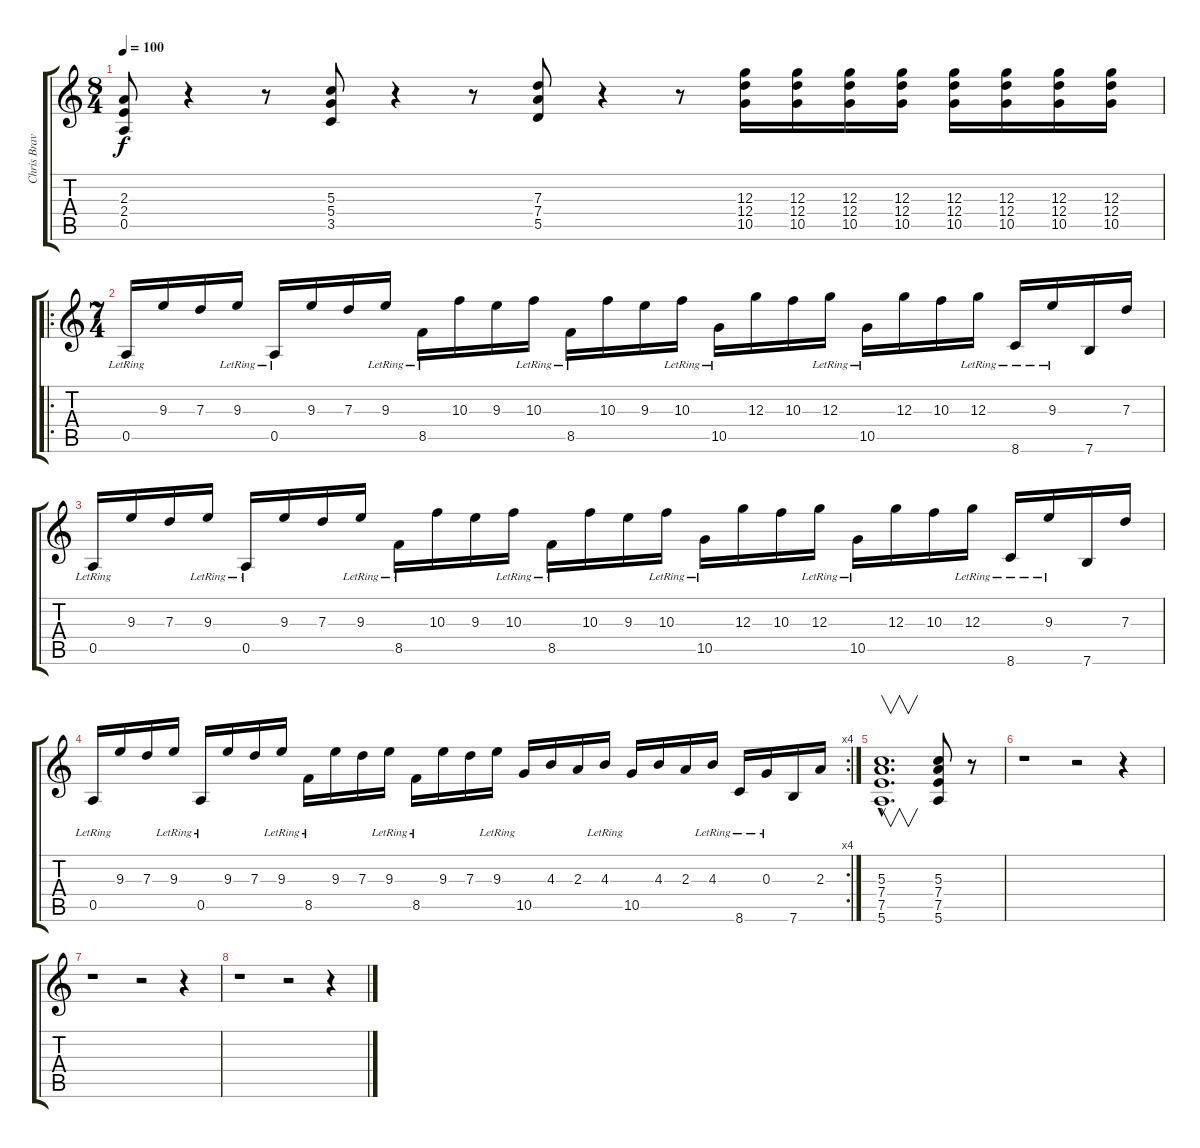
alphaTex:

\track ("Chris Brave" "Chris Brav") {instrument electricguitarmuted}
\staff {score tabs}
\tuning (E4 B3 G3 D3 A2 E2) {hide}
\ts (8 4)
\tempo 100
\clef g2
\ks c
(2.3 2.4 0.5).8{dy f} r.4 r.8 (5.3 5.4 3.5).8 r.4 r.8 (7.3 7.4 5.5).8 r.4 r.8 (12.3 12.4 10.5).16 (12.3 12.4 10.5).16 (12.3 12.4 10.5).16 (12.3 12.4 10.5).16 (12.3 12.4 10.5).16 (12.3 12.4 10.5).16 (12.3 12.4 10.5).16 (12.3 12.4 10.5).16 |
\ro
\ts (7 4)
0.5{lr}.16 9.3.16 7.3.16 9.3{lr}.16 0.5{lr}.16 9.3.16 7.3.16 9.3{lr}.16 8.5{lr}.16 10.3.16 9.3.16 10.3{lr}.16 8.5{lr}.16 10.3.16 9.3.16 10.3{lr}.16 10.5{lr}.16 12.3.16 10.3.16 12.3{lr}.16 10.5{lr}.16 12.3.16 10.3.16 12.3{lr}.16 8.6{lr}.16 9.3{lr}.16 7.6.16 7.3.16 |
0.5{lr}.16 9.3.16 7.3.16 9.3{lr}.16 0.5{lr}.16 9.3.16 7.3.16 9.3{lr}.16 8.5{lr}.16 10.3.16 9.3.16 10.3{lr}.16 8.5{lr}.16 10.3.16 9.3.16 10.3{lr}.16 10.5{lr}.16 12.3.16 10.3.16 12.3{lr}.16 10.5{lr}.16 12.3.16 10.3.16 12.3{lr}.16 8.6{lr}.16 9.3{lr}.16 7.6.16 7.3.16 |
\rc 4
0.5{lr}.16 9.3.16 7.3.16 9.3{lr}.16 0.5{lr}.16 9.3.16 7.3.16 9.3{lr}.16 8.5{lr}.16 9.3.16 7.3.16 9.3{lr}.16 8.5{lr}.16 9.3.16 7.3.16 9.3{lr}.16 10.5{lr}.16 4.3.16 2.3.16 4.3{lr}.16 10.5{lr}.16 4.3.16 2.3.16 4.3{lr}.16 8.6{lr}.16 0.3{lr}.16 7.6.16 2.3.16 |
(5.3{hac} 7.4{hac} 7.5{hac} 5.6{hac}).1{v d} (5.3 7.4 7.5 5.6).8 r.8 |
r.1 r.2 r.4 |
r.1 r.2 r.4 |
r.1 r.2 r.4
